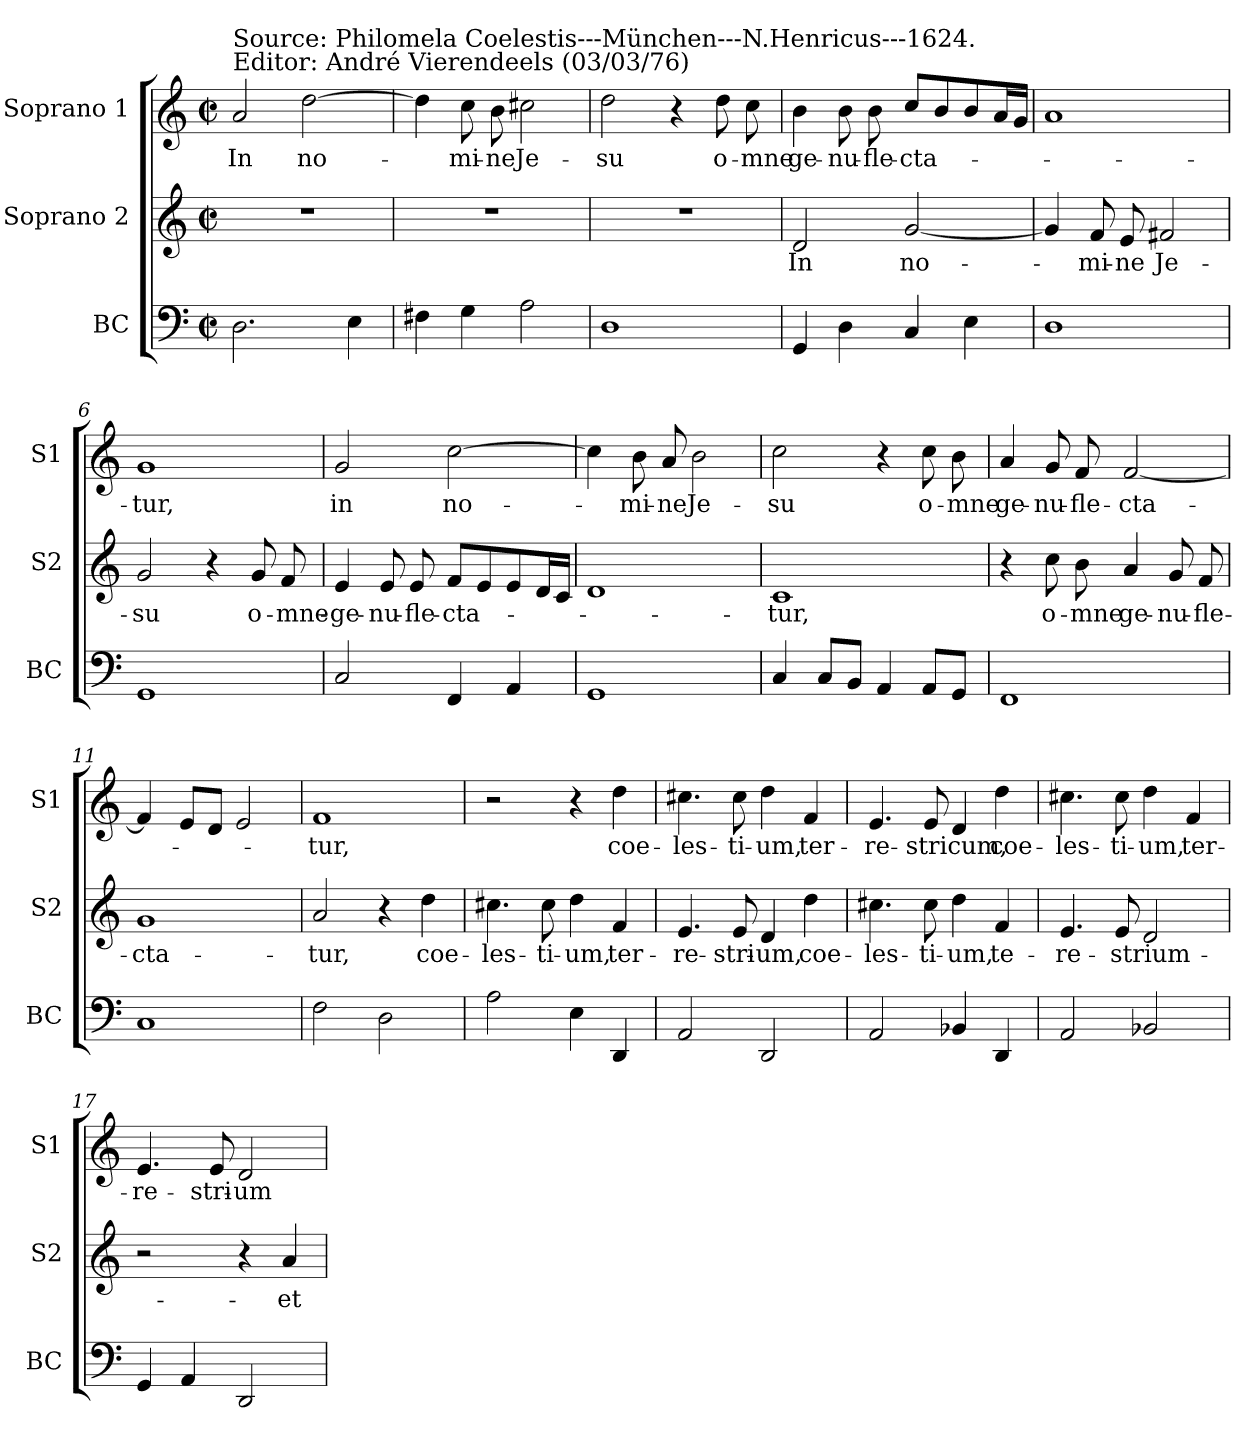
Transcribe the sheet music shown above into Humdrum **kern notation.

**kern	**kern	**text	**kern	**text
*part3	*part2	*part2	*part1	*part1
*staff3	*staff2	*staff2	*staff1	*staff1
*I"BC	*I"Soprano 2	*	*I"Soprano 1	*
*I'BC	*I'S2	*	*I'S1	*
*clefF4	*clefG2	*	*clefG2	*
*k[]	*k[]	*	*k[]	*
*C:	*C:	*	*C:	*
*M2/2	*M2/2	*	*M2/2	*
*met(c|)	*met(c|)	*	*met(c|)	*
=1	=1	=1	=1	=1
!	!	!	!LO:TX:a:t=Source&colon; Philomela Coelestis---München---N.Henricus---1624.\nEditor&colon; André Vierendeels (03/03/76)	!
2.D\	1r	.	2a/	In
.	.	.	[2dd\	no-
4E\	.	.	.	.
=2	=2	=2	=2	=2
4F#X\	1r	.	4dd\]	.
4G\	.	.	8cc\	-mi-
.	.	.	8b\	-ne
2A\	.	.	2cc#X\	Je-
=3	=3	=3	=3	=3
1D	1r	.	2dd\	-su
.	.	.	4r	.
.	.	.	8dd\	o-
.	.	.	8cc\	-mne
=4	=4	=4	=4	=4
4GG/	2d/	In	4b\	ge-
4D\	.	.	8b\	-nu-
.	.	.	8b\	-fle-
4C/	[2g/	no-	8cc/L	-cta-
.	.	.	8b/	.
4E\	.	.	8b/	.
.	.	.	16a/L	.
.	.	.	16g/JJ	.
=5	=5	=5	=5	=5
1D	4g/]	.	1a	.
.	8f/	-mi-	.	.
.	8e/	-ne	.	.
.	2f#X/	Je-	.	.
=6	=6	=6	=6	=6
1GG	2g/	-su	1g	-tur,
.	4r	.	.	.
.	8g/	o-	.	.
.	8f/	-mne-	.	.
!!LO:LB:g=z
=7	=7	=7	=7	=7
2C/	4e/	-ge-	2g/	in
.	8e/	-nu-	.	.
.	8e/	-fle-	.	.
4FF/	8f/L	-cta-	[2cc\	no-
.	8e/	.	.	.
4AA/	8e/	.	.	.
.	16d/L	.	.	.
.	16c/JJ	.	.	.
=8	=8	=8	=8	=8
1GG	1d	.	4cc\]	.
.	.	.	8b\	-mi-
.	.	.	8a/	-ne
.	.	.	2b\	Je-
=9	=9	=9	=9	=9
4C/	1c	-tur,	2cc\	-su
8C/L	.	.	.	.
8BB/J	.	.	.	.
4AA/	.	.	4r	.
8AA/L	.	.	8cc\	o-
8GG/J	.	.	8b\	-mne
=10	=10	=10	=10	=10
1FF	4r	.	4a/	ge-
.	8cc\	o-	8g/	-nu-
.	8b\	-mne	8f/	-fle-
.	4a/	ge-	[2f/	-cta-
.	8g/	-nu-	.	.
.	8f/	-fle-	.	.
=11	=11	=11	=11	=11
1C	1g	-cta-	4f/]	.
.	.	.	8e/L	.
.	.	.	8d/J	.
.	.	.	2e/	.
=12	=12	=12	=12	=12
2F\	2a/	-tur,	1f	-tur,
2D\	4r	.	.	.
.	4dd\	coe-	.	.
!!LO:LB:g=z
=13	=13	=13	=13	=13
2A\	4.cc#X\	-les-	2r	.
.	8cc#\	-ti-	.	.
4E\	4dd\	-um,	4r	.
4DD/	4f/	ter-	4dd\	coe-
=14	=14	=14	=14	=14
2AA/	4.e/	-re-	4.cc#X\	-les-
.	8e/	-stri-	8cc#\	-ti-
2DD/	4d/	-um,	4dd\	-um,
.	4dd\	coe-	4f/	ter-
=15	=15	=15	=15	=15
2AA/	4.cc#X\	-les-	4.e/	-re-
.	8cc#\	-ti-	8e/	-stricum,
4BB-X/	4dd\	-um,	4d/	.
4DD/	4f/	te-	4dd\	coe-
=16	=16	=16	=16	=16
2AA/	4.e/	-re-	4.cc#X\	-les-
.	8e/	-strium-	8cc#\	-ti-
2BB-X/	2d/	.	4dd\	-um,
.	.	.	4f/	ter-
=17	=17	=17	=17	=17
4GG/	2r	.	4.e/	-re-
4AA/	.	.	.	.
.	.	.	8e/	-stri-
2DD/	4r	.	2d/	-um
.	4a/	-et	.	.
=	=	=	=	=
*-	*-	*-	*-	*-
